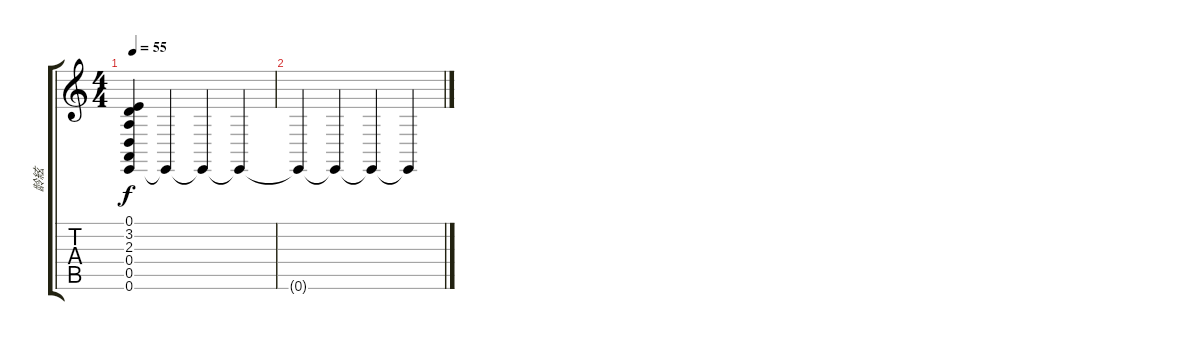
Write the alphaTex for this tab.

\track ("龄絃" "龄絃") {instrument fx8scifi}
\staff {score tabs}
\tuning (E4 B3 G3 D3 A2 E2) {hide}
\ts (4 4)
\tempo 55
\clef g2
\ks c
(0.1 3.2 2.3 0.4 0.5 0.6).4{dy f} 0.6{t}.4 0.6{t}.4 0.6{t}.4 |
0.6{t}.4 0.6{t}.4 0.6{t}.4 0.6{t}.4
